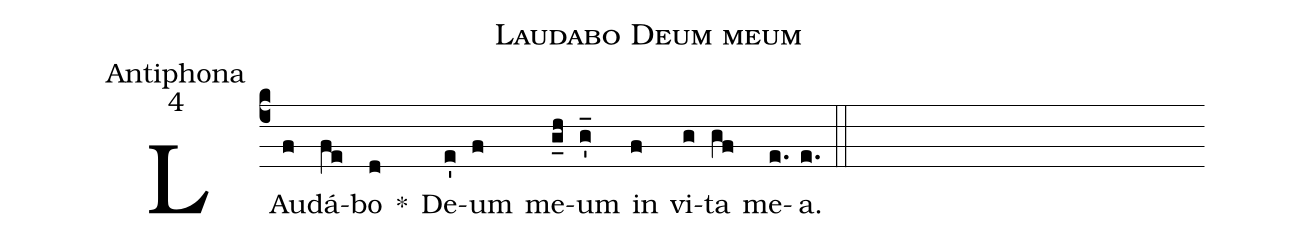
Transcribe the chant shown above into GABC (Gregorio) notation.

name:Laudabo Deum meum;
office-part:Antiphona;
mode:4;
%%
(c4) LAu(f)dá(fe)bo(d) *() De(e')um(f) me(g_h)um(g'_) in(f) vi(g)ta(gf) me(e.)a.(e.) (::)
